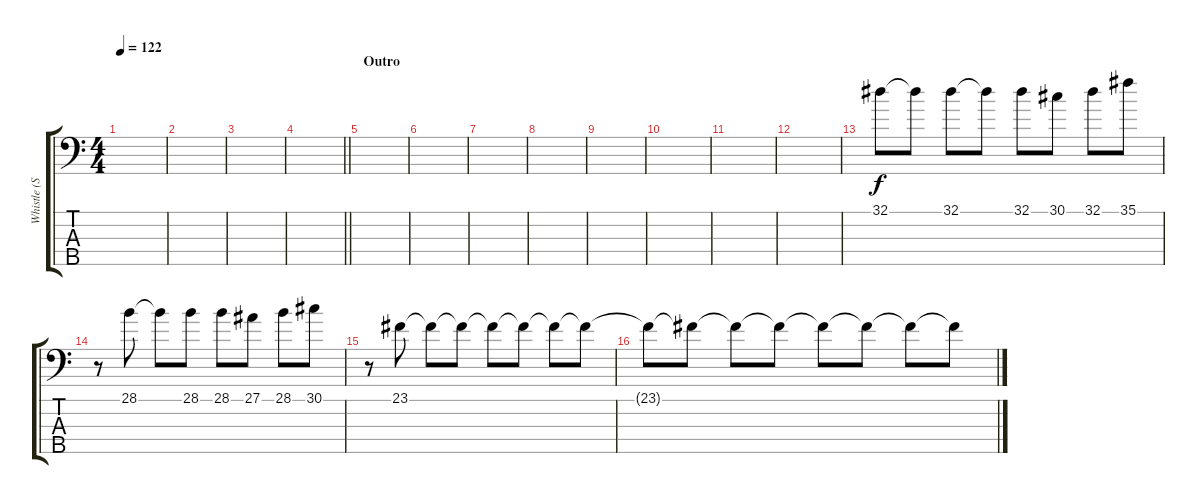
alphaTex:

\track ("Whistle (Staff 2)" "Whistle (S") {instrument lead7fifths}
\staff {score tabs}
\tuning (G2 D2 A1 E1 B0) {hide}
\ts (4 4)
\tempo 122
\clef f4
\ks c
|
|
|
\barLineRight lightlight
|
\section ("" "Outro")
|
|
|
|
|
|
|
|
32.1.8 32.1{t}.8 32.1.8 32.1{t}.8 32.1.8 30.1.8 32.1.8 35.1.8 |
r.8 28.1.8 28.1{t}.8 28.1.8 28.1.8 27.1.8 28.1.8 30.1.8 |
r.8 23.1.8 23.1{t}.8 23.1{t}.8 23.1{t}.8 23.1{t}.8 23.1{t}.8 23.1{t}.8 |
23.1{t}.8 23.1{t}.8 23.1{t}.8 23.1{t}.8 23.1{t}.8 23.1{t}.8 23.1{t}.8 23.1{t}.8
